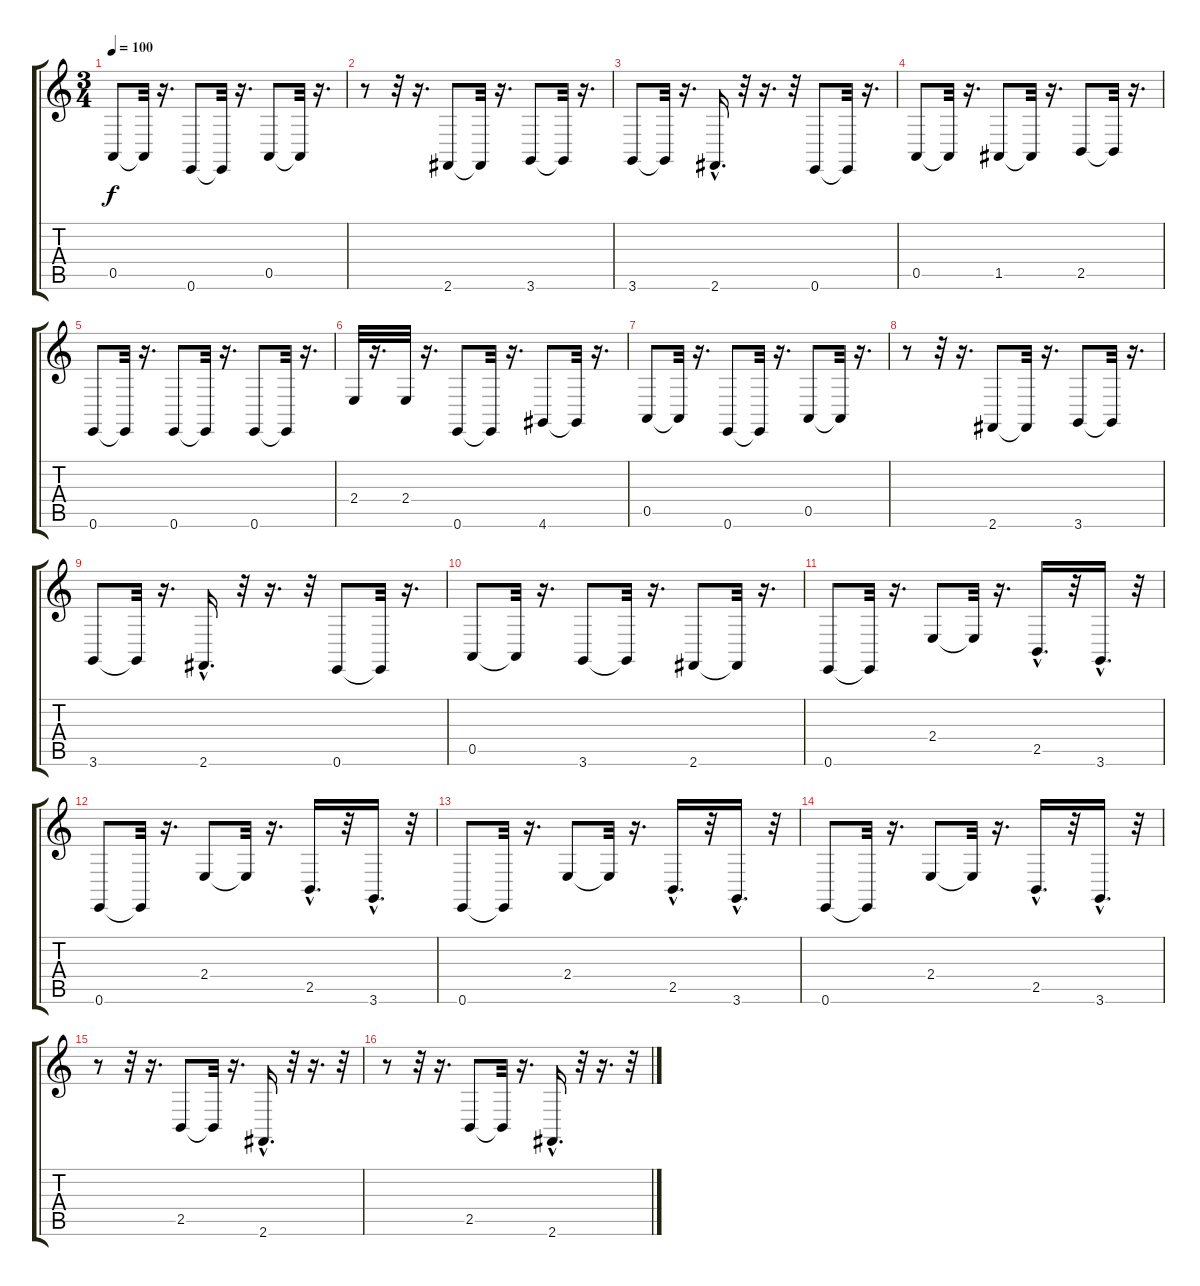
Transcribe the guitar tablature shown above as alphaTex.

\track "" {instrument acousticgrandpiano}
\staff {score tabs}
\tuning (E4 B3 G3 D3 A2 E2) {hide}
\ts (3 4)
\tempo 100
\clef g2
\ks c
0.5.8{dy f} 0.5{t}.32 r.16{d} 0.6.8 0.6{t}.32 r.16{d} 0.5.8 0.5{t}.32 r.16{d} |
r.8 r.32 r.16{d} 2.6.8 2.6{t}.32 r.16{d} 3.6.8 3.6{t}.32 r.16{d} |
3.6.8 3.6{t}.32 r.16{d} 2.6{hac}.16{d} r.32 r.16{d} r.32 0.6.8 0.6{t}.32 r.16{d} |
0.5.8 0.5{t}.32 r.16{d} 1.5.8 1.5{t}.32 r.16{d} 2.5.8 2.5{t}.32 r.16{d} |
0.6.8 0.6{t}.32 r.16{d} 0.6.8 0.6{t}.32 r.16{d} 0.6.8 0.6{t}.32 r.16{d} |
2.4.32 r.16{d} 2.4.32 r.16{d} 0.6.8 0.6{t}.32 r.16{d} 4.6.8 4.6{t}.32 r.16{d} |
0.5.8 0.5{t}.32 r.16{d} 0.6.8 0.6{t}.32 r.16{d} 0.5.8 0.5{t}.32 r.16{d} |
r.8 r.32 r.16{d} 2.6.8 2.6{t}.32 r.16{d} 3.6.8 3.6{t}.32 r.16{d} |
3.6.8 3.6{t}.32 r.16{d} 2.6{hac}.16{d} r.32 r.16{d} r.32 0.6.8 0.6{t}.32 r.16{d} |
0.5.8 0.5{t}.32 r.16{d} 3.6.8 3.6{t}.32 r.16{d} 2.6.8 2.6{t}.32 r.16{d} |
0.6.8 0.6{t}.32 r.16{d} 2.4.8 2.4{t}.32 r.16{d} 2.5{hac}.16{d} r.32 3.6{hac}.16{d} r.32 |
0.6.8 0.6{t}.32 r.16{d} 2.4.8 2.4{t}.32 r.16{d} 2.5{hac}.16{d} r.32 3.6{hac}.16{d} r.32 |
0.6.8 0.6{t}.32 r.16{d} 2.4.8 2.4{t}.32 r.16{d} 2.5{hac}.16{d} r.32 3.6{hac}.16{d} r.32 |
0.6.8 0.6{t}.32 r.16{d} 2.4.8 2.4{t}.32 r.16{d} 2.5{hac}.16{d} r.32 3.6{hac}.16{d} r.32 |
r.8 r.32 r.16{d} 2.5.8 2.5{t}.32 r.16{d} 2.6{hac}.16{d} r.32 r.16{d} r.32 |
r.8 r.32 r.16{d} 2.5.8 2.5{t}.32 r.16{d} 2.6{hac}.16{d} r.32 r.16{d} r.32
